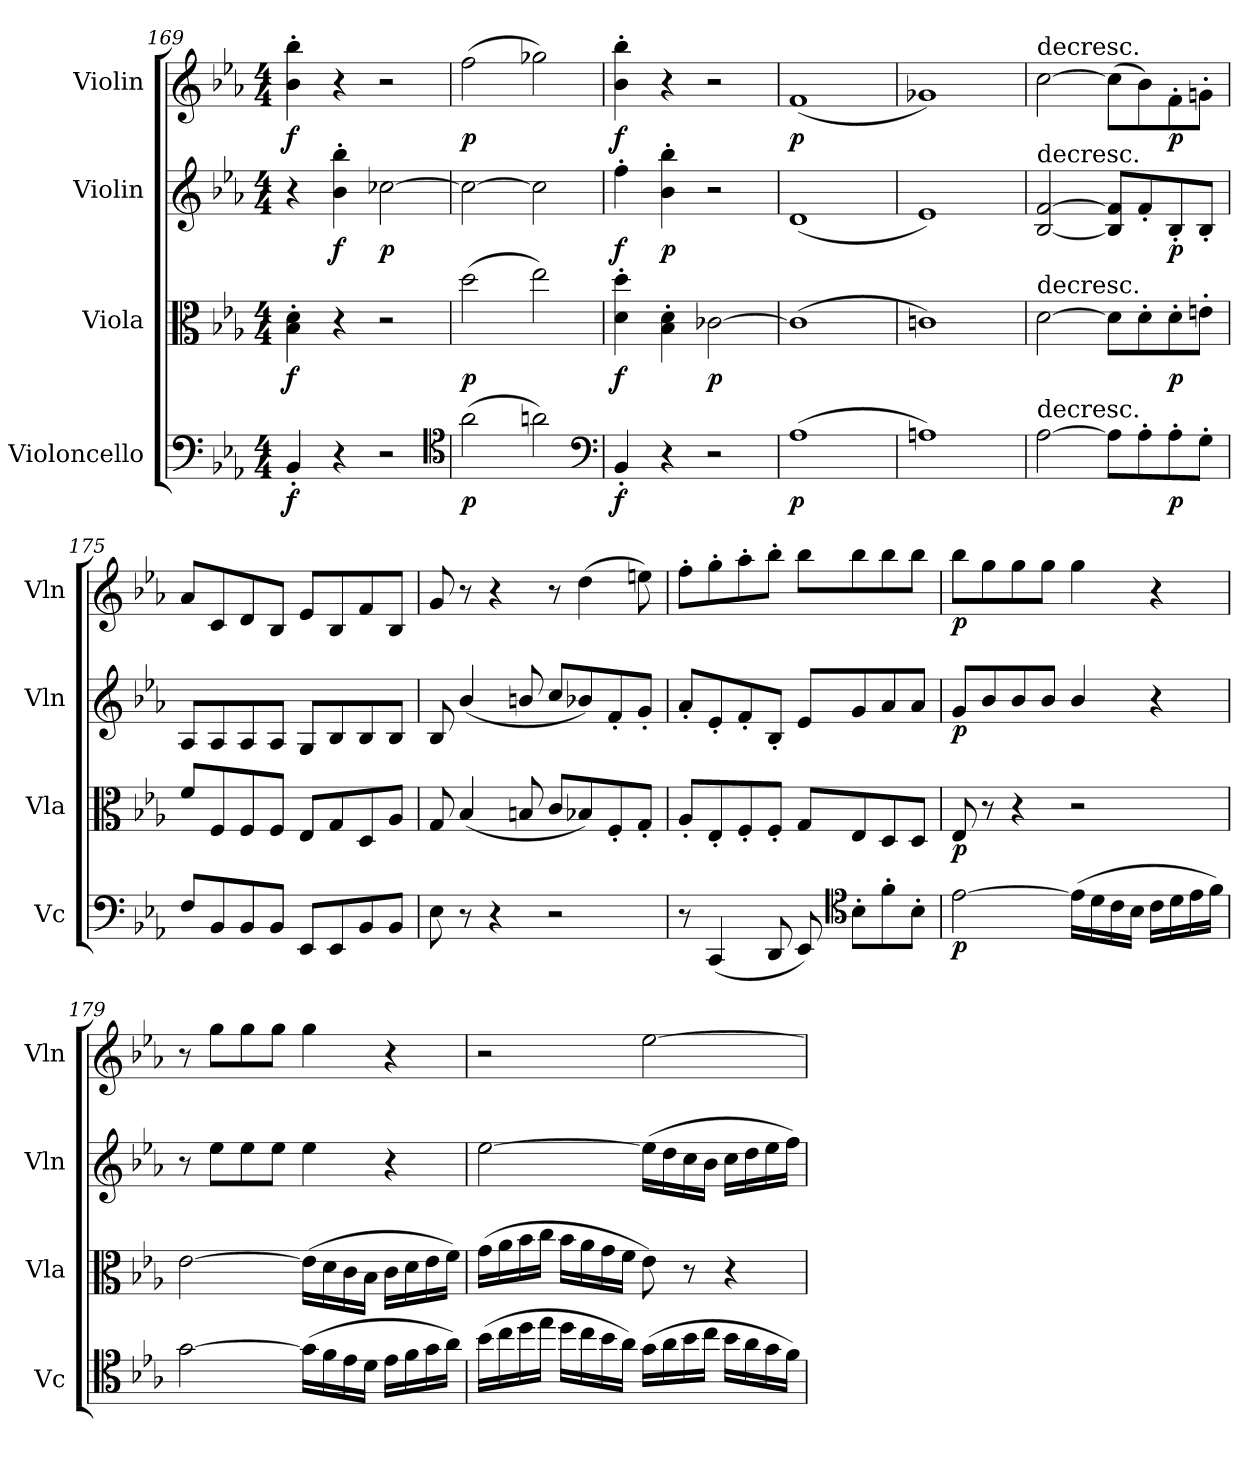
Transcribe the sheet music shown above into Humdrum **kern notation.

**kern	**dynam	**kern	**dynam	**kern	**dynam	**kern	**dynam
*part4	*part4	*part3	*part3	*part2	*part2	*part1	*part1
*staff4	*staff4	*staff3	*staff3	*staff2	*staff2	*staff1	*staff1
*I"Violoncello	*	*I"Viola	*	*I"Violin	*	*I"Violin	*
*I'Vc	*	*I'Vla	*	*I'Vln	*	*I'Vln	*
*clefF4	*	*clefC3	*	*clefG2	*	*clefG2	*
*k[b-e-a-]	*	*k[b-e-a-]	*	*k[b-e-a-]	*	*k[b-e-a-]	*
*M4/4	*	*M4/4	*	*M4/4	*	*M4/4	*
=169	=169	=169	=169	=169	=169	=169	=169
4BB-'/	f	4B-'\ 4d'\	f	4r	.	4b-'\ 4bb-'\	f
4r	.	4r	.	4b-'\ 4bb-'\	f	4r	.
2r	.	2r	.	[2cc-X\	p	2r	.
*clefC4	*	*	*	*	*	*	*
=170	=170	=170	=170	=170	=170	=170	=170
(2a-\	p	(2dd\	p	2cc-\_	.	(2ff\	p
2an\)	.	2ee-\)	.	2cc-\]	.	2gg-X\)	.
*clefF4	*	*	*	*	*	*	*
=171	=171	=171	=171	=171	=171	=171	=171
4BB-'/	f	4d'\ 4dd'\	f	4ff'\	f	4b-'\ 4bb-'\	f
4r	.	4B-'\ 4d'\	.	4b-'\ 4bb-'\	p	4r	.
2r	.	[2c-X\	p	2r	.	2r	.
=172	=172	=172	=172	=172	=172	=172	=172
(1A-	p	(1c-]	.	(1d	.	(1f	p
=173	=173	=173	=173	=173	=173	=173	=173
1An)	.	1cn)	.	1e-)	.	1g-X)	.
=174	=174	=174	=174	=174	=174	=174	=174
!	!	!	!	!	!	!LO:TX:t=decresc.	!
!	!	!	!	!LO:TX:t=decresc.	!	!	!
!	!	!LO:TX:t=decresc.	!	!	!	!	!
!LO:TX:t=decresc.	!	!	!	!	!	!	!
[2A-\	.	[2d\	.	[2B-/ [2f/	.	[2cc\	.
8A-\L]	.	8d\L]	.	8B-]/ 8f]/L	.	(8cc\L]	.
8A-'\	.	8d'\	.	8f'/	.	8b-\)	.
8A-'\	p	8d'\	p	8B-'/	p	8f'\	p
8G'\J	.	8en'\J	.	8B-'/J	.	8gn'\J	.
=175	=175	=175	=175	=175	=175	=175	=175
8F/L	.	8f/L	.	8A-/L	.	8a-/L	.
8BB-/	.	8F/	.	8A-/	.	8c/	.
8BB-/	.	8F/	.	8A-/	.	8d/	.
8BB-/J	.	8F/J	.	8A-/J	.	8B-/J	.
8EE-/L	.	8E-/L	.	8G/L	.	8e-/L	.
8EE-/	.	8G/	.	8B-/	.	8B-/	.
8BB-/	.	8D/	.	8B-/	.	8f/	.
8BB-/J	.	8A-/J	.	8B-/J	.	8B-/J	.
=176	=176	=176	=176	=176	=176	=176	=176
8E-\	.	8G/	.	8B-/	.	8g/	.
8r	.	(4B-/	.	(4b-/	.	8r	.
4r	.	.	.	.	.	4r	.
.	.	8Bn/	.	8bn/	.	.	.
2r	.	8c/L	.	8cc/L	.	8r	.
.	.	8B-X/)	.	8b-X/)	.	(4dd\	.
.	.	8F'/	.	8f'/	.	.	.
.	.	8G'/J	.	8g'/J	.	8een\)	.
=177	=177	=177	=177	=177	=177	=177	=177
8r	.	8A-'/L	.	8a-'/L	.	8ff'\L	.
(4CC/	.	8E-'/	.	8e-'/	.	8gg'\	.
.	.	8F'/	.	8f'/	.	8aa-'\	.
8DD/	.	8F'/J	.	8B-'/J	.	8bb-'\J	.
8EE-/)	.	8G/L	.	8e-/L	.	8bb-\L	.
*clefC4	*	*	*	*	*	*	*
8B-'\L	.	8E-/	.	8g/	.	8bb-\	.
8f'\	.	8D/	.	8a-/	.	8bb-\	.
8B-'\J	.	8D/J	.	8a-/J	.	8bb-\J	.
=178	=178	=178	=178	=178	=178	=178	=178
[2e-\	p	8E-/	p	8g/L	p	8bb-\L	p
.	.	8r	.	8b-/	.	8gg\	.
.	.	4r	.	8b-/	.	8gg\	.
.	.	.	.	8b-/J	.	8gg\J	.
(16e-\LL]	.	2r	.	4b-/	.	4gg\	.
16d\	.	.	.	.	.	.	.
16c\	.	.	.	.	.	.	.
16B-\JJ	.	.	.	.	.	.	.
16c\LL	.	.	.	4r	.	4r	.
16d\	.	.	.	.	.	.	.
16e-\	.	.	.	.	.	.	.
16f\JJ)	.	.	.	.	.	.	.
=179	=179	=179	=179	=179	=179	=179	=179
[2g\	.	[2e-\	.	8r	.	8r	.
.	.	.	.	8ee-\L	.	8gg\L	.
.	.	.	.	8ee-\	.	8gg\	.
.	.	.	.	8ee-\J	.	8gg\J	.
(16g\LL]	.	(16e-\LL]	.	4ee-\	.	4gg\	.
16f\	.	16d\	.	.	.	.	.
16e-\	.	16c\	.	.	.	.	.
16d\JJ	.	16B-\JJ	.	.	.	.	.
16e-\LL	.	16c\LL	.	4r	.	4r	.
16f\	.	16d\	.	.	.	.	.
16g\	.	16e-\	.	.	.	.	.
16a-\JJ)	.	16f\JJ)	.	.	.	.	.
=180	=180	=180	=180	=180	=180	=180	=180
(16b-\LL	.	(16g\LL	.	[2ee-\	.	2r	.
16cc\	.	16a-\	.	.	.	.	.
16dd\	.	16b-\	.	.	.	.	.
16ee-\JJ	.	16cc\JJ	.	.	.	.	.
16dd\LL	.	16b-\LL	.	.	.	.	.
16cc\	.	16a-\	.	.	.	.	.
16b-\	.	16g\	.	.	.	.	.
16a-\JJ)	.	16f\JJ	.	.	.	.	.
(16g\LL	.	8e-\)	.	(16ee-\LL]	.	[2ee-\	.
16a-\	.	.	.	16dd\	.	.	.
16b-\	.	8r	.	16cc\	.	.	.
16cc\JJ	.	.	.	16b-\JJ	.	.	.
16b-\LL	.	4r	.	16cc\LL	.	.	.
16a-\	.	.	.	16dd\	.	.	.
16g\	.	.	.	16ee-\	.	.	.
16f\JJ)	.	.	.	16ff\JJ)	.	.	.
=	=	=	=	=	=	=	=
*-	*-	*-	*-	*-	*-	*-	*-
